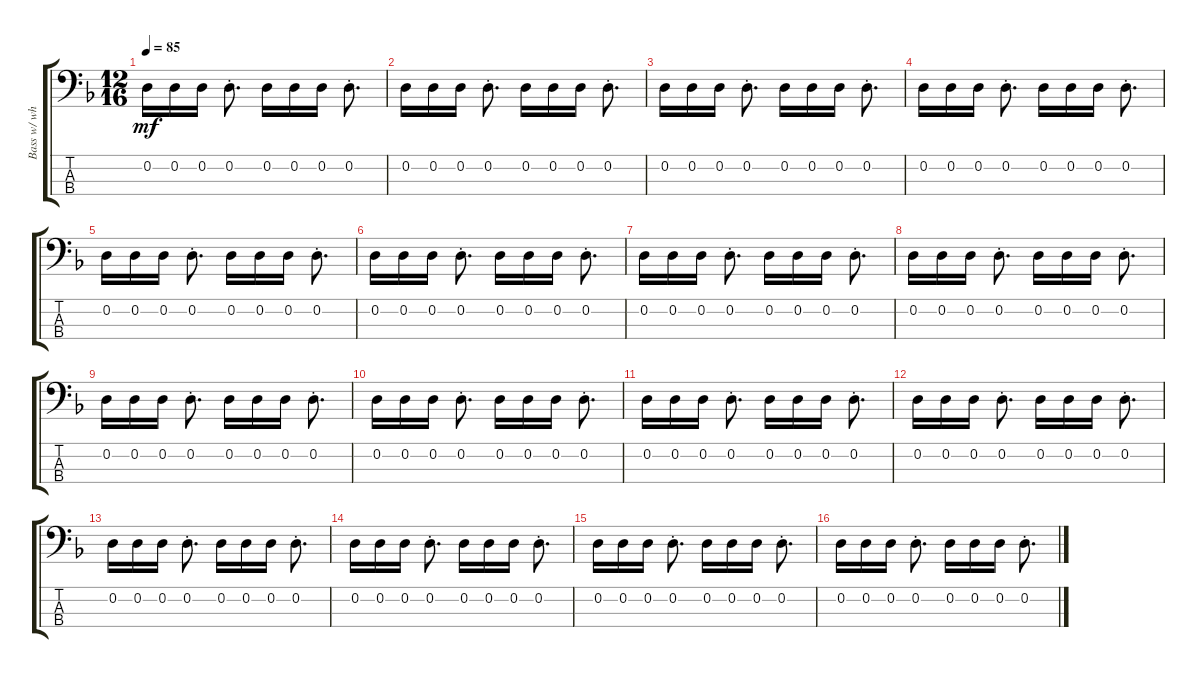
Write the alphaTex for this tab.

\track ("Bass w/ whammy" "Bass w/ wh") {instrument electricbasspick}
\staff {score tabs}
\tuning (G2 D2 A1 D1) {hide}
\ts (12 16)
\tempo 85
\clef f4
\ks dminor
0.2.16{dy mf volume 6} 0.2.16 0.2.16 0.2{st}.8{d} 0.2.16 0.2.16 0.2.16 0.2{st}.8{d} |
0.2.16 0.2.16 0.2.16 0.2{st}.8{d} 0.2.16 0.2.16 0.2.16 0.2{st}.8{d} |
0.2.16 0.2.16 0.2.16 0.2{st}.8{d} 0.2.16 0.2.16 0.2.16 0.2{st}.8{d} |
0.2.16 0.2.16 0.2.16 0.2{st}.8{d} 0.2.16 0.2.16 0.2.16 0.2{st}.8{d} |
0.2.16{volume 7} 0.2.16 0.2.16 0.2{st}.8{d} 0.2.16 0.2.16 0.2.16 0.2{st}.8{d} |
0.2.16 0.2.16 0.2.16 0.2{st}.8{d} 0.2.16 0.2.16 0.2.16 0.2{st}.8{d} |
0.2.16 0.2.16 0.2.16 0.2{st}.8{d} 0.2.16 0.2.16 0.2.16 0.2{st}.8{d} |
0.2.16 0.2.16 0.2.16 0.2{st}.8{d} 0.2.16 0.2.16 0.2.16 0.2{st}.8{d} |
0.2.16 0.2.16 0.2.16 0.2{st}.8{d} 0.2.16 0.2.16 0.2.16 0.2{st}.8{d} |
0.2.16 0.2.16 0.2.16 0.2{st}.8{d} 0.2.16 0.2.16 0.2.16 0.2{st}.8{d} |
0.2.16{volume 8} 0.2.16 0.2.16 0.2{st}.8{d} 0.2.16 0.2.16 0.2.16 0.2{st}.8{d} |
0.2.16 0.2.16 0.2.16 0.2{st}.8{d} 0.2.16 0.2.16 0.2.16 0.2{st}.8{d} |
0.2.16 0.2.16 0.2.16 0.2{st}.8{d} 0.2.16 0.2.16 0.2.16 0.2{st}.8{d} |
0.2.16 0.2.16 0.2.16 0.2{st}.8{d} 0.2.16 0.2.16 0.2.16 0.2{st}.8{d} |
0.2.16 0.2.16 0.2.16 0.2{st}.8{d} 0.2.16 0.2.16 0.2.16 0.2{st}.8{d} |
0.2.16 0.2.16 0.2.16 0.2{st}.8{d} 0.2.16 0.2.16 0.2.16 0.2{st}.8{d}
